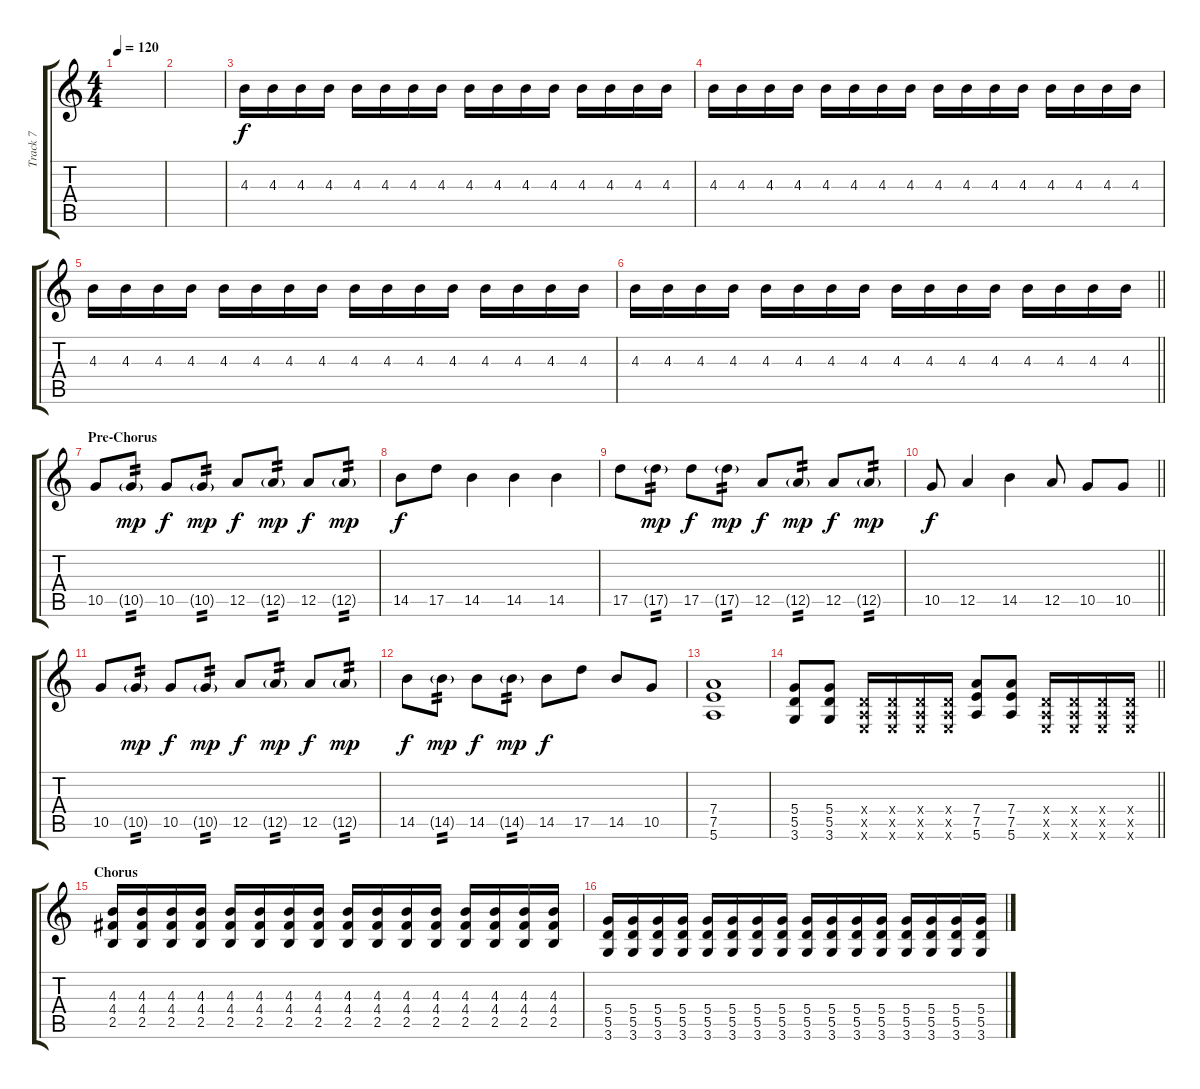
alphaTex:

\track ("Track 7" "Track 7") {instrument distortionguitar}
\staff {score tabs}
\tuning (E4 B3 G3 D3 A2 E2) {hide}
\ts (4 4)
\tempo 120
\clef g2
\ks c
|
|
4.3.16 4.3.16 4.3.16 4.3.16 4.3.16 4.3.16 4.3.16 4.3.16 4.3.16 4.3.16 4.3.16 4.3.16 4.3.16 4.3.16 4.3.16 4.3.16 |
4.3.16 4.3.16 4.3.16 4.3.16 4.3.16 4.3.16 4.3.16 4.3.16 4.3.16 4.3.16 4.3.16 4.3.16 4.3.16 4.3.16 4.3.16 4.3.16 |
4.3.16 4.3.16 4.3.16 4.3.16 4.3.16 4.3.16 4.3.16 4.3.16 4.3.16 4.3.16 4.3.16 4.3.16 4.3.16 4.3.16 4.3.16 4.3.16 |
\barLineRight lightlight
4.3.16 4.3.16 4.3.16 4.3.16 4.3.16 4.3.16 4.3.16 4.3.16 4.3.16 4.3.16 4.3.16 4.3.16 4.3.16 4.3.16 4.3.16 4.3.16 |
\section ("" "Pre-Chorus")
10.5.8 10.5{g}.8{tp 2 dy mp} 10.5.8{dy f} 10.5{g}.8{tp 2 dy mp} 12.5.8{dy f} 12.5{g}.8{tp 2 dy mp} 12.5.8{dy f} 12.5{g}.8{tp 2 dy mp} |
14.5.8{dy f} 17.5.8 14.5.4 14.5.4 14.5.4 |
17.5.8 17.5{g}.8{tp 2 dy mp} 17.5.8{dy f} 17.5{g}.8{tp 2 dy mp} 12.5.8{dy f} 12.5{g}.8{tp 2 dy mp} 12.5.8{dy f} 12.5{g}.8{tp 2 dy mp} |
\barLineRight lightlight
10.5.8{dy f} 12.5.4 14.5.4 12.5.8 10.5.8 10.5.8 |
10.5.8 10.5{g}.8{tp 2 dy mp} 10.5.8{dy f} 10.5{g}.8{tp 2 dy mp} 12.5.8{dy f} 12.5{g}.8{tp 2 dy mp} 12.5.8{dy f} 12.5{g}.8{tp 2 dy mp} |
14.5.8{dy f} 14.5{g}.8{tp 2 dy mp} 14.5.8{dy f} 14.5{g}.8{tp 2 dy mp} 14.5.8{dy f} 17.5.8 14.5.8 10.5.8 |
(7.4 7.5 5.6).1 |
\barLineRight lightlight
(5.4 5.5 3.6).8 (5.4 5.5 3.6).8 (0.4{x} 0.5{x} 0.6{x}).16 (0.4{x} 0.5{x} 0.6{x}).16 (0.4{x} 0.5{x} 0.6{x}).16 (0.4{x} 0.5{x} 0.6{x}).16 (7.4 7.5 5.6).8 (7.4 7.5 5.6).8 (0.4{x} 0.5{x} 0.6{x}).16 (0.4{x} 0.5{x} 0.6{x}).16 (0.4{x} 0.5{x} 0.6{x}).16 (0.4{x} 0.5{x} 0.6{x}).16 |
\section ("" "Chorus")
(4.3 4.4 2.5).16 (4.3 4.4 2.5).16 (4.3 4.4 2.5).16 (4.3 4.4 2.5).16 (4.3 4.4 2.5).16 (4.3 4.4 2.5).16 (4.3 4.4 2.5).16 (4.3 4.4 2.5).16 (4.3 4.4 2.5).16 (4.3 4.4 2.5).16 (4.3 4.4 2.5).16 (4.3 4.4 2.5).16 (4.3 4.4 2.5).16 (4.3 4.4 2.5).16 (4.3 4.4 2.5).16 (4.3 4.4 2.5).16 |
(5.4 5.5 3.6).16 (5.4 5.5 3.6).16 (5.4 5.5 3.6).16 (5.4 5.5 3.6).16 (5.4 5.5 3.6).16 (5.4 5.5 3.6).16 (5.4 5.5 3.6).16 (5.4 5.5 3.6).16 (5.4 5.5 3.6).16 (5.4 5.5 3.6).16 (5.4 5.5 3.6).16 (5.4 5.5 3.6).16 (5.4 5.5 3.6).16 (5.4 5.5 3.6).16 (5.4 5.5 3.6).16 (5.4 5.5 3.6).16
